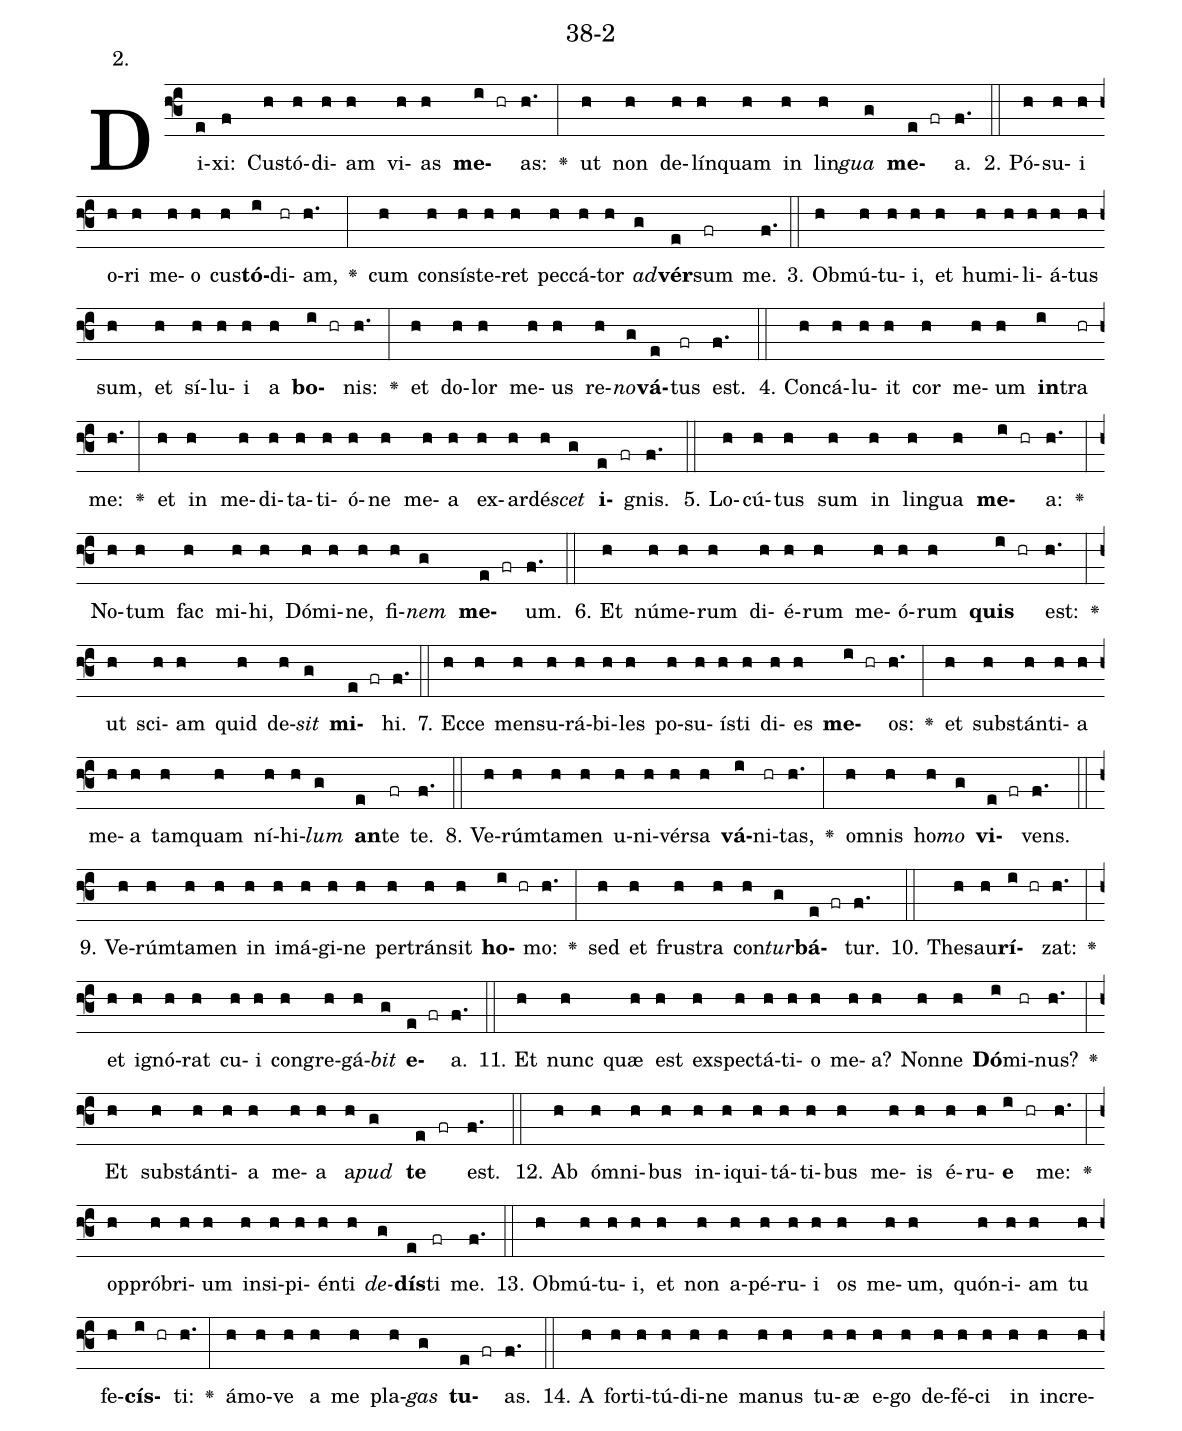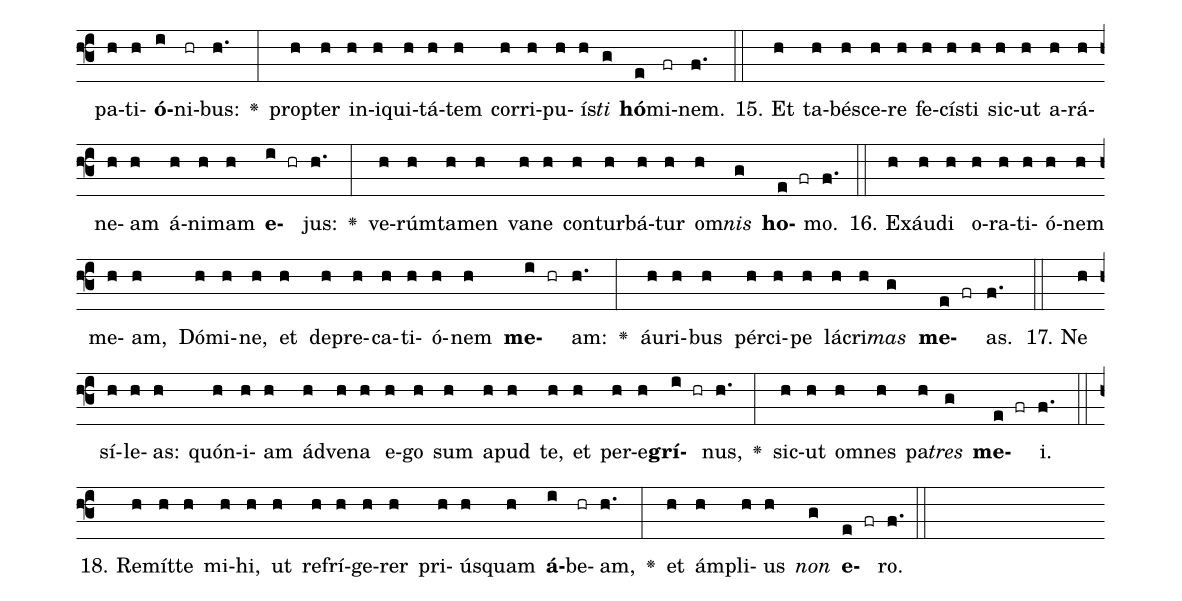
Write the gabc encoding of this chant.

name: 38-2;
annotation: 2.;
%%
(f3)Di(e)xi:(f) Cus(h)tó(h)di(h)am(h) vi(h)as(h) <b>me</b>(i hr)as:(h.) <v>\greheightstar</v>(:) ut(h) non(h) de(h)lín(h)quam(h) in(h) lin(h)<i>gua</i>(g) <b>me</b>(e fr)a.(f.) (::)
2. Pó(h)su(h)i(h) o(h)ri(h) me(h)o(h) cus(h)<b>tó</b>(i)di(hr)am,(h.) <v>\greheightstar</v>(:) cum(h) con(h)sís(h)te(h)ret(h) pec(h)cá(h)tor(h) <i>ad</i>(g)<b>vér</b>(e)sum(fr) me.(f.) (::)
3. Ob(h)mú(h)tu(h)i,(h) et(h) hu(h)mi(h)li(h)á(h)tus(h) sum,(h) et(h) sí(h)lu(h)i(h) a(h) <b>bo</b>(i hr)nis:(h.) <v>\greheightstar</v>(:) et(h) do(h)lor(h) me(h)us(h) re(h)<i>no</i>(g)<b>vá</b>(e)tus(fr) est.(f.) (::)
4. Con(h)cá(h)lu(h)it(h) cor(h) me(h)um(h) <b>in</b>(i)tra(hr) me:(h.) <v>\greheightstar</v>(:) et(h) in(h) me(h)di(h)ta(h)ti(h)ó(h)ne(h) me(h)a(h) ex(h)ar(h)dé(h)<i>scet</i>(g) <b>i</b>(e fr)gnis.(f.) (::)
5. Lo(h)cú(h)tus(h) sum(h) in(h) lin(h)gua(h) <b>me</b>(i hr)a:(h.) <v>\greheightstar</v>(:) No(h)tum(h) fac(h) mi(h)hi,(h) Dó(h)mi(h)ne,(h) fi(h)<i>nem</i>(g) <b>me</b>(e fr)um.(f.) (::)
6. Et(h) nú(h)me(h)rum(h) di(h)é(h)rum(h) me(h)ó(h)rum(h) <b>quis</b>(i hr) est:(h.) <v>\greheightstar</v>(:) ut(h) sci(h)am(h) quid(h) de(h)<i>sit</i>(g) <b>mi</b>(e fr)hi.(f.) (::)
7. Ec(h)ce(h) men(h)su(h)rá(h)bi(h)les(h) po(h)su(h)ís(h)ti(h) di(h)es(h) <b>me</b>(i hr)os:(h.) <v>\greheightstar</v>(:) et(h) sub(h)stán(h)ti(h)a(h) me(h)a(h) tam(h)quam(h) ní(h)hi(h)<i>lum</i>(g) <b>an</b>(e)te(fr) te.(f.) (::)
8. Ve(h)rúm(h)ta(h)men(h) u(h)ni(h)vér(h)sa(h) <b>vá</b>(i)ni(hr)tas,(h.) <v>\greheightstar</v>(:) om(h)nis(h) ho(h)<i>mo</i>(g) <b>vi</b>(e fr)vens.(f.) (::)
9. Ve(h)rúm(h)ta(h)men(h) in(h) i(h)má(h)gi(h)ne(h) per(h)tráns(h)it(h) <b>ho</b>(i hr)mo:(h.) <v>\greheightstar</v>(:) sed(h) et(h) frus(h)tra(h) con(h)<i>tur</i>(g)<b>bá</b>(e fr)tur.(f.) (::)
10. The(h)sau(h)<b>rí</b>(i hr)zat:(h.) <v>\greheightstar</v>(:) et(h) i(h)gnó(h)rat(h) cu(h)i(h) con(h)gre(h)gá(h)<i>bit</i>(g) <b>e</b>(e fr)a.(f.) (::)
11. Et(h) nunc(h) quæ(h) est(h) ex(h)spec(h)tá(h)ti(h)o(h) me(h)a?(h) Non(h)ne(h) <b>Dó</b>(i)mi(hr)nus?(h.) <v>\greheightstar</v>(:) Et(h) sub(h)stán(h)ti(h)a(h) me(h)a(h) a(h)<i>pud</i>(g) <b>te</b>(e fr) est.(f.) (::)
12. Ab(h) óm(h)ni(h)bus(h) in(h)i(h)qui(h)tá(h)ti(h)bus(h) me(h)is(h) é(h)ru(h)<b>e</b>(i hr) me:(h.) <v>\greheightstar</v>(:) op(h)pró(h)bri(h)um(h) in(h)si(h)pi(h)én(h)ti(h) <i>de</i>(g)<b>dís</b>(e)ti(fr) me.(f.) (::)
13. Ob(h)mú(h)tu(h)i,(h) et(h) non(h) a(h)pé(h)ru(h)i(h) os(h) me(h)um,(h) quón(h)i(h)am(h) tu(h) fe(h)<b>cís</b>(i hr)ti:(h.) <v>\greheightstar</v>(:) á(h)mo(h)ve(h) a(h) me(h) pla(h)<i>gas</i>(g) <b>tu</b>(e fr)as.(f.) (::)
14. A(h) for(h)ti(h)tú(h)di(h)ne(h) ma(h)nus(h) tu(h)æ(h) e(h)go(h) de(h)fé(h)ci(h) in(h) in(h)cre(h)pa(h)ti(h)<b>ó</b>(i)ni(hr)bus:(h.) <v>\greheightstar</v>(:) prop(h)ter(h) in(h)i(h)qui(h)tá(h)tem(h) cor(h)ri(h)pu(h)ís(h)<i>ti</i>(g) <b>hó</b>(e)mi(fr)nem.(f.) (::)
15. Et(h) ta(h)bé(h)sce(h)re(h) fe(h)cís(h)ti(h) sic(h)ut(h) a(h)rá(h)ne(h)am(h) á(h)ni(h)mam(h) <b>e</b>(i hr)jus:(h.) <v>\greheightstar</v>(:) ve(h)rúm(h)ta(h)men(h) va(h)ne(h) con(h)tur(h)bá(h)tur(h) om(h)<i>nis</i>(g) <b>ho</b>(e fr)mo.(f.) (::)
16. Ex(h)áu(h)di(h) o(h)ra(h)ti(h)ó(h)nem(h) me(h)am,(h) Dó(h)mi(h)ne,(h) et(h) de(h)pre(h)ca(h)ti(h)ó(h)nem(h) <b>me</b>(i hr)am:(h.) <v>\greheightstar</v>(:) áu(h)ri(h)bus(h) pér(h)ci(h)pe(h) lá(h)cri(h)<i>mas</i>(g) <b>me</b>(e fr)as.(f.) (::)
17. Ne(h) sí(h)le(h)as:(h) quón(h)i(h)am(h) ád(h)ve(h)na(h) e(h)go(h) sum(h) a(h)pud(h) te,(h) et(h) per(h)e(h)<b>grí</b>(i hr)nus,(h.) <v>\greheightstar</v>(:) sic(h)ut(h) om(h)nes(h) pa(h)<i>tres</i>(g) <b>me</b>(e fr)i.(f.) (::)
18. Re(h)mít(h)te(h) mi(h)hi,(h) ut(h) re(h)frí(h)ge(h)rer(h) pri(h)ús(h)quam(h) <b>á</b>(i)be(hr)am,(h.) <v>\greheightstar</v>(:) et(h) ám(h)pli(h)us(h) <i>non</i>(g) <b>e</b>(e fr)ro.(f.) (::)
